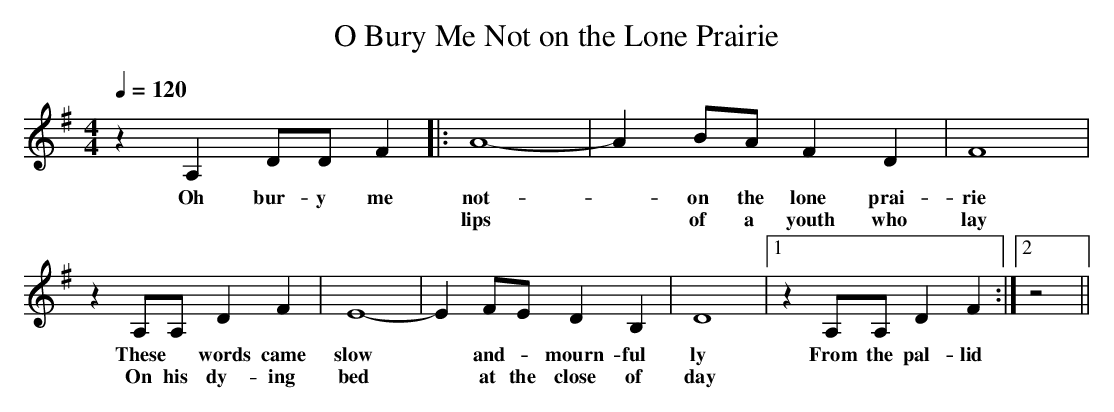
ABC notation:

X:1
T:O Bury Me Not on the Lone Prairie
M:4/4
L:1/8
Q:1/4=120
K:G
z2A,2DDF2|: A8|-A2BAF2D2|F8|
w:Oh bur-y me|not|-on the lone prai-rie|
w:****|lips|* of a youth who|lay|
z2A,A,D2F2|E8|-E2FED2B,2|D8|[1 z2A,A,D2F2 :|[2 z4||
w:These * words came|slow|* and - mourn-ful|ly| From the pal-lid|
w:On his dy-ing |bed|* at the close of|day||
